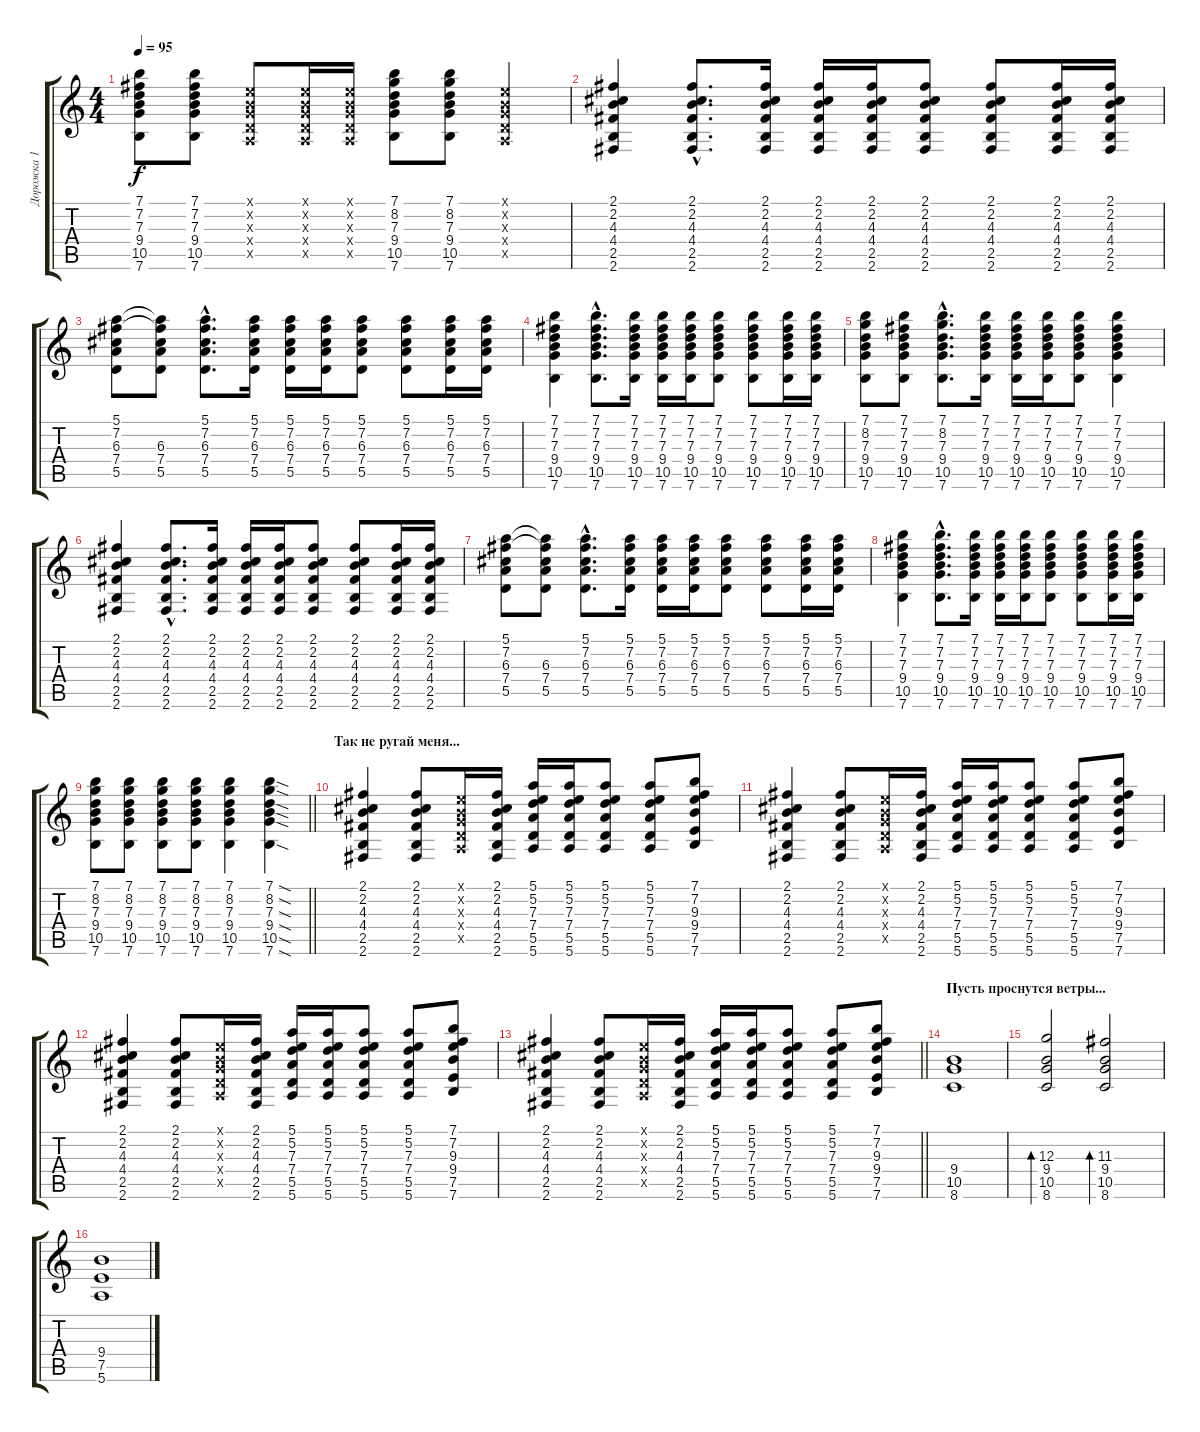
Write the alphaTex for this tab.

\track ("Дорожка 1" "Дорожка 1") {instrument acousticguitarsteel}
\staff {score tabs}
\tuning (E4 B3 G3 D3 A2 E2) {hide}
\ts (4 4)
\tempo 95
\clef g2
\ks c
(7.1 7.2 7.3 9.4 10.5 7.6).8{dy f} (7.1 7.2 7.3 9.4 10.5 7.6).8 (0.1{x} 0.2{x} 0.3{x} 0.4{x} 0.5{x}).8 (0.1{x} 0.2{x} 0.3{x} 0.4{x} 0.5{x}).16 (0.1{x} 0.2{x} 0.3{x} 0.4{x} 0.5{x}).16 (7.1 8.2 7.3 9.4 10.5 7.6).8 (7.1 8.2 7.3 9.4 10.5 7.6).8 (0.1{x} 0.2{x} 0.3{x} 0.4{x} 0.5{x}).4 |
(2.1 2.2 4.3 4.4 2.5 2.6).4 (2.1{hac} 2.2{hac} 4.3{hac} 4.4{hac} 2.5{hac} 2.6{hac}).8{d} (2.1 2.2 4.3 4.4 2.5 2.6).16 (2.1 2.2 4.3 4.4 2.5 2.6).16 (2.1 2.2 4.3 4.4 2.5 2.6).16 (2.1 2.2 4.3 4.4 2.5 2.6).8 (2.1 2.2 4.3 4.4 2.5 2.6).8 (2.1 2.2 4.3 4.4 2.5 2.6).16 (2.1 2.2 4.3 4.4 2.5 2.6).16 |
(5.1 7.2 6.3 7.4 5.5).8 (5.1{t} 7.2{t} 6.3 7.4 5.5).8 (5.1{hac} 7.2{hac} 6.3{hac} 7.4{hac} 5.5{hac}).8{d} (5.1 7.2 6.3 7.4 5.5).16 (5.1 7.2 6.3 7.4 5.5).16 (5.1 7.2 6.3 7.4 5.5).16 (5.1 7.2 6.3 7.4 5.5).8 (5.1 7.2 6.3 7.4 5.5).8 (5.1 7.2 6.3 7.4 5.5).16 (5.1 7.2 6.3 7.4 5.5).16 |
(7.1 7.2 7.3 9.4 10.5 7.6).4 (7.1{hac} 7.2{hac} 7.3{hac} 9.4{hac} 10.5{hac} 7.6{hac}).8{d} (7.1 7.2 7.3 9.4 10.5 7.6).16 (7.1 7.2 7.3 9.4 10.5 7.6).16 (7.1 7.2 7.3 9.4 10.5 7.6).16 (7.1 7.2 7.3 9.4 10.5 7.6).8 (7.1 7.2 7.3 9.4 10.5 7.6).8 (7.1 7.2 7.3 9.4 10.5 7.6).16 (7.1 7.2 7.3 9.4 10.5 7.6).16 |
(7.1 8.2 7.3 9.4 10.5 7.6).8 (7.1 7.2 7.3 9.4 10.5 7.6).8 (7.1{hac} 8.2{hac} 7.3{hac} 9.4{hac} 10.5{hac} 7.6{hac}).8{d} (7.1 7.2 7.3 9.4 10.5 7.6).16 (7.1 7.2 7.3 9.4 10.5 7.6).16 (7.1 7.2 7.3 9.4 10.5 7.6).16 (7.1 7.2 7.3 9.4 10.5 7.6).8 (7.1 7.2 7.3 9.4 10.5 7.6).4 |
(2.1 2.2 4.3 4.4 2.5 2.6).4 (2.1{hac} 2.2{hac} 4.3{hac} 4.4{hac} 2.5{hac} 2.6{hac}).8{d} (2.1 2.2 4.3 4.4 2.5 2.6).16 (2.1 2.2 4.3 4.4 2.5 2.6).16 (2.1 2.2 4.3 4.4 2.5 2.6).16 (2.1 2.2 4.3 4.4 2.5 2.6).8 (2.1 2.2 4.3 4.4 2.5 2.6).8 (2.1 2.2 4.3 4.4 2.5 2.6).16 (2.1 2.2 4.3 4.4 2.5 2.6).16 |
(5.1 7.2 6.3 7.4 5.5).8 (5.1{t} 7.2{t} 6.3 7.4 5.5).8 (5.1{hac} 7.2{hac} 6.3{hac} 7.4{hac} 5.5{hac}).8{d} (5.1 7.2 6.3 7.4 5.5).16 (5.1 7.2 6.3 7.4 5.5).16 (5.1 7.2 6.3 7.4 5.5).16 (5.1 7.2 6.3 7.4 5.5).8 (5.1 7.2 6.3 7.4 5.5).8 (5.1 7.2 6.3 7.4 5.5).16 (5.1 7.2 6.3 7.4 5.5).16 |
(7.1 7.2 7.3 9.4 10.5 7.6).4 (7.1{hac} 7.2{hac} 7.3{hac} 9.4{hac} 10.5{hac} 7.6{hac}).8{d} (7.1 7.2 7.3 9.4 10.5 7.6).16 (7.1 7.2 7.3 9.4 10.5 7.6).16 (7.1 7.2 7.3 9.4 10.5 7.6).16 (7.1 7.2 7.3 9.4 10.5 7.6).8 (7.1 7.2 7.3 9.4 10.5 7.6).8 (7.1 7.2 7.3 9.4 10.5 7.6).16 (7.1 7.2 7.3 9.4 10.5 7.6).16 |
\barLineRight lightlight
(7.1 8.2 7.3 9.4 10.5 7.6).8 (7.1 8.2 7.3 9.4 10.5 7.6).8 (7.1 8.2 7.3 9.4 10.5 7.6).8 (7.1 8.2 7.3 9.4 10.5 7.6).8 (7.1 8.2 7.3 9.4 10.5 7.6).4 (7.1{sod} 8.2{sod} 7.3{sod} 9.4{sod} 10.5{sod} 7.6{sod}).4 |
\section ("" "Так не ругай меня...")
(2.1 2.2 4.3 4.4 2.5 2.6).4 (2.1 2.2 4.3 4.4 2.5 2.6).8 (0.1{x} 0.2{x} 0.3{x} 0.4{x} 0.5{x}).16 (2.1 2.2 4.3 4.4 2.5 2.6).16 (5.1 5.2 7.3 7.4 5.5 5.6).16 (5.1 5.2 7.3 7.4 5.5 5.6).16 (5.1 5.2 7.3 7.4 5.5 5.6).8 (5.1 5.2 7.3 7.4 5.5 5.6).8 (7.1 7.2 9.3 9.4 7.5 7.6).8 |
(2.1 2.2 4.3 4.4 2.5 2.6).4 (2.1 2.2 4.3 4.4 2.5 2.6).8 (0.1{x} 0.2{x} 0.3{x} 0.4{x} 0.5{x}).16 (2.1 2.2 4.3 4.4 2.5 2.6).16 (5.1 5.2 7.3 7.4 5.5 5.6).16 (5.1 5.2 7.3 7.4 5.5 5.6).16 (5.1 5.2 7.3 7.4 5.5 5.6).8 (5.1 5.2 7.3 7.4 5.5 5.6).8 (7.1 7.2 9.3 9.4 7.5 7.6).8 |
(2.1 2.2 4.3 4.4 2.5 2.6).4 (2.1 2.2 4.3 4.4 2.5 2.6).8 (0.1{x} 0.2{x} 0.3{x} 0.4{x} 0.5{x}).16 (2.1 2.2 4.3 4.4 2.5 2.6).16 (5.1 5.2 7.3 7.4 5.5 5.6).16 (5.1 5.2 7.3 7.4 5.5 5.6).16 (5.1 5.2 7.3 7.4 5.5 5.6).8 (5.1 5.2 7.3 7.4 5.5 5.6).8 (7.1 7.2 9.3 9.4 7.5 7.6).8 |
\barLineRight lightlight
(2.1 2.2 4.3 4.4 2.5 2.6).4 (2.1 2.2 4.3 4.4 2.5 2.6).8 (0.1{x} 0.2{x} 0.3{x} 0.4{x} 0.5{x}).16 (2.1 2.2 4.3 4.4 2.5 2.6).16 (5.1 5.2 7.3 7.4 5.5 5.6).16 (5.1 5.2 7.3 7.4 5.5 5.6).16 (5.1 5.2 7.3 7.4 5.5 5.6).8 (5.1 5.2 7.3 7.4 5.5 5.6).8 (7.1 7.2 9.3 9.4 7.5 7.6).8 |
\section ("" "Пусть проснутся ветры...")
(9.4 10.5 8.6).1 |
(12.3 9.4 10.5 8.6).2{bd 120} (11.3 9.4 10.5 8.6).2{bd 120} |
(9.4 7.5 5.6).1
